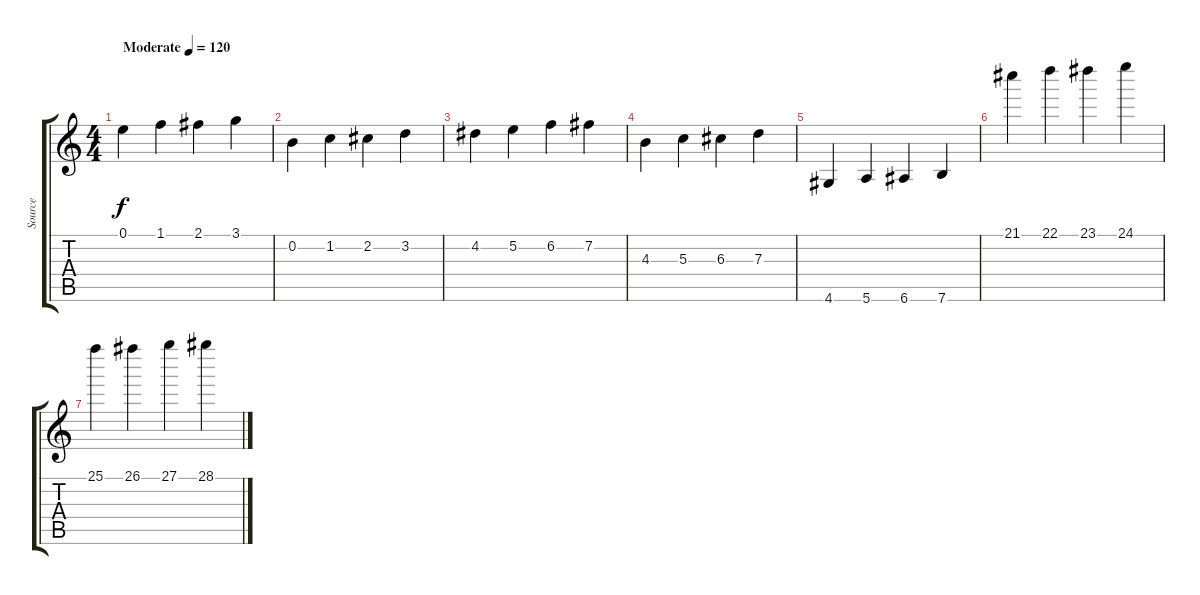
\track ("Source" "Source") {instrument acousticguitarsteel}
\staff {score tabs}
\tuning (E4 B3 G3 D3 A2 E2) {hide}
\ts (4 4)
\tempo (120 "Moderate")
\clef g2
\ks c
0.1.4{dy f instrument acousticguitarsteel} 1.1.4 2.1.4 3.1.4 |
0.2.4 1.2.4 2.2.4 3.2.4 |
4.2.4 5.2.4 6.2.4 7.2.4 |
4.3.4 5.3.4 6.3.4 7.3.4 |
4.6.4 5.6.4 6.6.4 7.6.4 |
21.1.4 22.1.4 23.1.4 24.1.4 |
25.1.4 26.1.4 27.1.4 28.1.4
